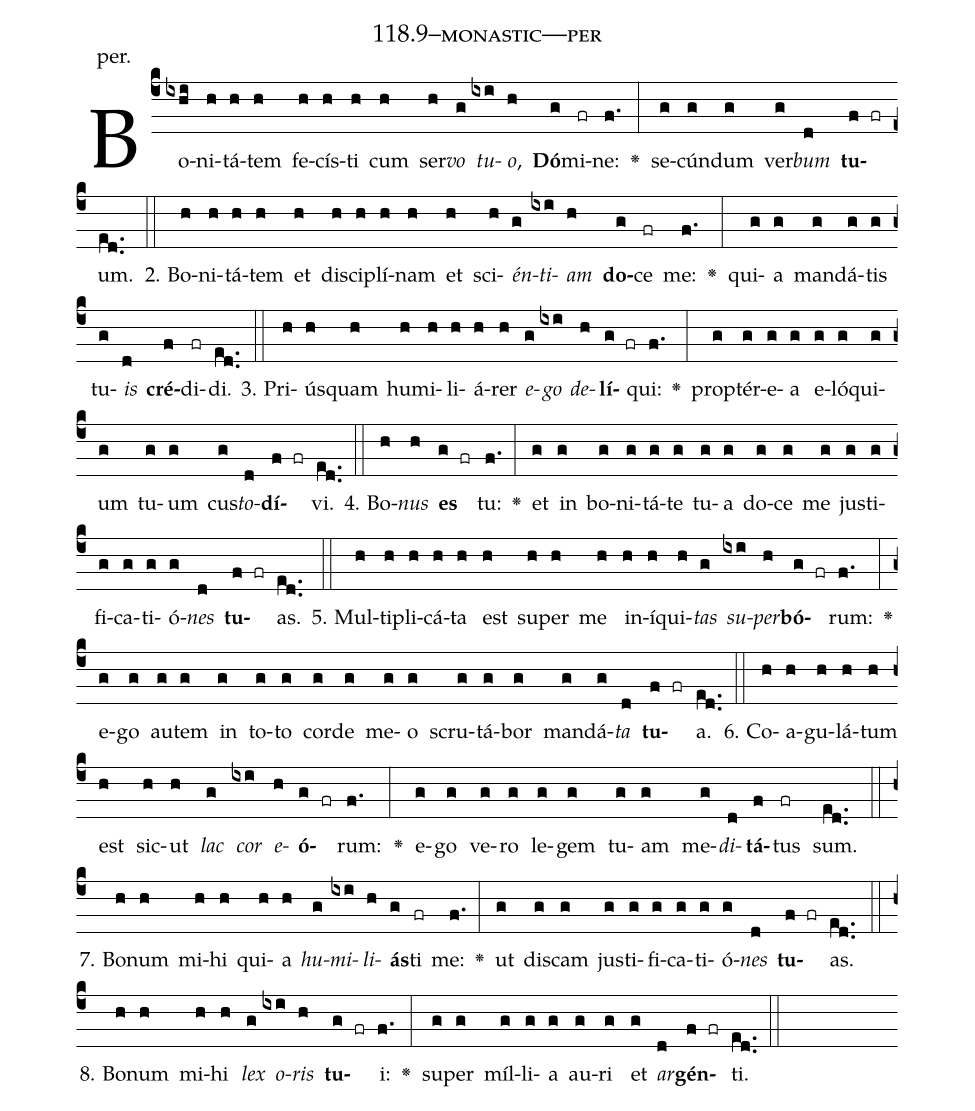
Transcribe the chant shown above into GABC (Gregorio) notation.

name: 118.9--monastic---per;
annotation: per.;
%%
(c4)Bo(ixhi)ni(h)tá(h)tem(h) fe(h)cís(h)ti(h) cum(h) ser(h)<i>vo</i>(g) <i>tu</i>(ixi)<i>o</i>,(h) <b>Dó</b>(g)mi(fr)ne:(f.) <v>\greheightstar</v>(:) se(g)cún(g)dum(g) ver(g)<i>bum</i>(d) <b>tu</b>(f fr)um.(ed..) (::)
2. Bo(h)ni(h)tá(h)tem(h) et(h) di(h)sci(h)plí(h)nam(h) et(h) sci(h)<i>én</i>(g)<i>ti</i>(ixi)<i>am</i>(h) <b>do</b>(g)ce(fr) me:(f.) <v>\greheightstar</v>(:) qui(g)a(g) man(g)dá(g)tis(g) tu(g)<i>is</i>(d) <b>cré</b>(f)di(fr)di.(ed..) (::)
3. Pri(h)ús(h)quam(h) hu(h)mi(h)li(h)á(h)rer(h) <i>e</i>(g)<i>go</i>(ixi) <i>de</i>(h)<b>lí</b>(g fr)qui:(f.) <v>\greheightstar</v>(:) prop(g)tér(g)e(g)a(g) e(g)ló(g)qui(g)um(g) tu(g)um(g) cus(g)<i>to</i>(d)<b>dí</b>(f fr)vi.(ed..) (::)
4. Bo(h)<i>nus</i>(h) <b>es</b>(g fr) tu:(f.) <v>\greheightstar</v>(:) et(g) in(g) bo(g)ni(g)tá(g)te(g) tu(g)a(g) do(g)ce(g) me(g) jus(g)ti(g)fi(g)ca(g)ti(g)ó(g)<i>nes</i>(d) <b>tu</b>(f fr)as.(ed..) (::)
5. Mul(h)ti(h)pli(h)cá(h)ta(h) est(h) su(h)per(h) me(h) in(h)í(h)qui(h)<i>tas</i>(g) <i>su</i>(ixi)<i>per</i>(h)<b>bó</b>(g fr)rum:(f.) <v>\greheightstar</v>(:) e(g)go(g) au(g)tem(g) in(g) to(g)to(g) cor(g)de(g) me(g)o(g) scru(g)tá(g)bor(g) man(g)dá(g)<i>ta</i>(d) <b>tu</b>(f fr)a.(ed..) (::)
6. Co(h)a(h)gu(h)lá(h)tum(h) est(h) sic(h)ut(h) <i>lac</i>(g) <i>cor</i>(ixi) <i>e</i>(h)<b>ó</b>(g fr)rum:(f.) <v>\greheightstar</v>(:) e(g)go(g) ve(g)ro(g) le(g)gem(g) tu(g)am(g) me(g)<i>di</i>(d)<b>tá</b>(f)tus(fr) sum.(ed..) (::)
7. Bo(h)num(h) mi(h)hi(h) qui(h)a(h) <i>hu</i>(g)<i>mi</i>(ixi)<i>li</i>(h)<b>ás</b>(g)ti(fr) me:(f.) <v>\greheightstar</v>(:) ut(g) dis(g)cam(g) jus(g)ti(g)fi(g)ca(g)ti(g)ó(g)<i>nes</i>(d) <b>tu</b>(f fr)as.(ed..) (::)
8. Bo(h)num(h) mi(h)hi(h) <i>lex</i>(g) <i>o</i>(ixi)<i>ris</i>(h) <b>tu</b>(g fr)i:(f.) <v>\greheightstar</v>(:) su(g)per(g) míl(g)li(g)a(g) au(g)ri(g) et(g) <i>ar</i>(d)<b>gén</b>(f fr)ti.(ed..) (::)
